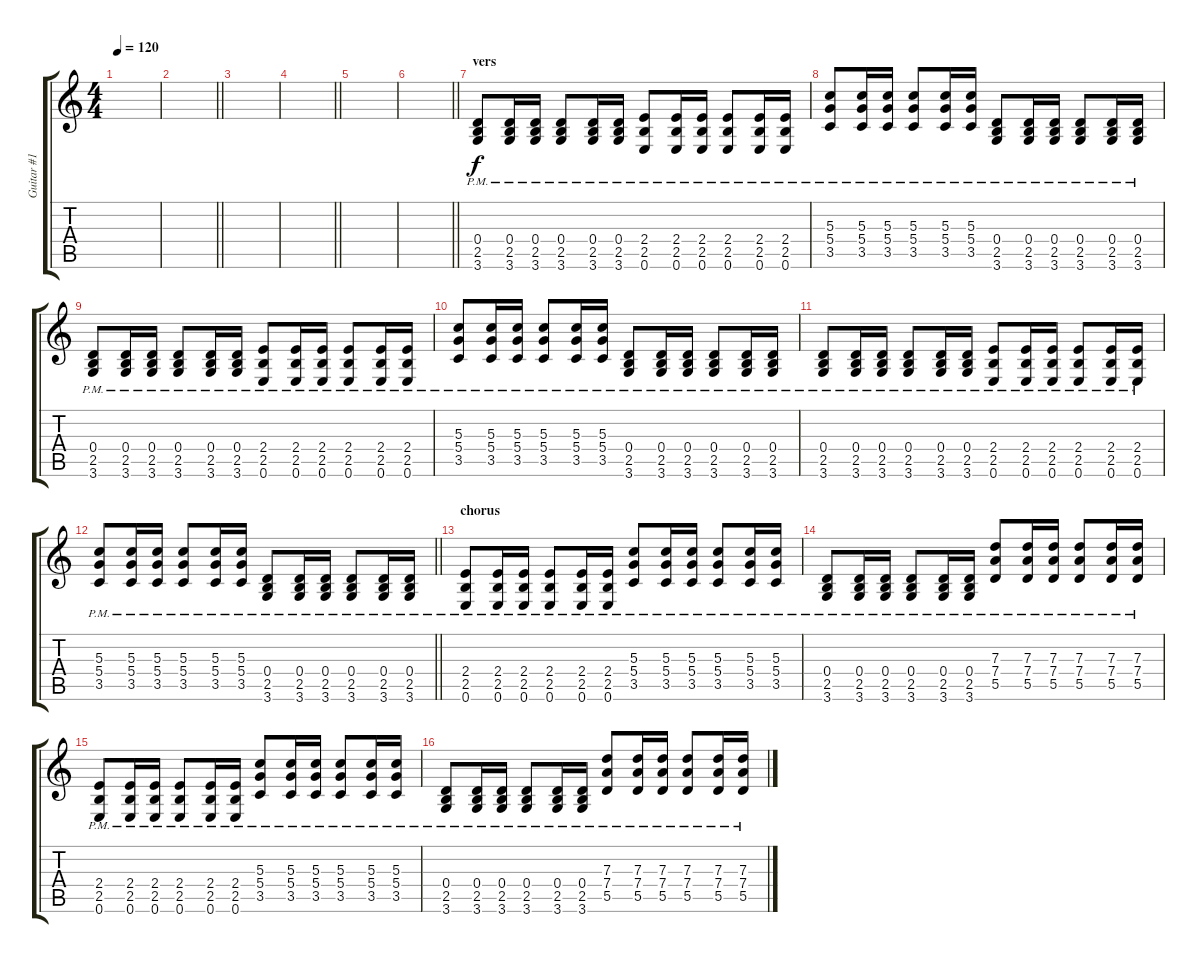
\track ("Guitar #1" "Guitar #1") {instrument overdrivenguitar}
\staff {score tabs}
\tuning (E4 B3 G3 D3 A2 E2) {hide}
\ts (4 4)
\tempo 120
\clef g2
\ks c
|
\barLineRight lightlight
|
|
\barLineRight lightlight
|
|
\barLineRight lightlight
|
\section ("" "vers")
(0.4{pm} 2.5{pm} 3.6{pm}).8 (0.4{pm} 2.5{pm} 3.6{pm}).16 (0.4{pm} 2.5{pm} 3.6{pm}).16 (0.4{pm} 2.5{pm} 3.6{pm}).8 (0.4{pm} 2.5{pm} 3.6{pm}).16 (0.4{pm} 2.5{pm} 3.6{pm}).16 (2.4{pm} 2.5{pm} 0.6{pm}).8 (2.4{pm} 2.5{pm} 0.6{pm}).16 (2.4{pm} 2.5{pm} 0.6{pm}).16 (2.4{pm} 2.5{pm} 0.6{pm}).8 (2.4{pm} 2.5{pm} 0.6{pm}).16 (2.4{pm} 2.5{pm} 0.6{pm}).16 |
(5.3{pm} 5.4{pm} 3.5{pm}).8 (5.3{pm} 5.4{pm} 3.5{pm}).16 (5.3{pm} 5.4{pm} 3.5{pm}).16 (5.3{pm} 5.4{pm} 3.5{pm}).8 (5.3{pm} 5.4{pm} 3.5{pm}).16 (5.3{pm} 5.4{pm} 3.5{pm}).16 (0.4{pm} 2.5{pm} 3.6{pm}).8 (0.4{pm} 2.5{pm} 3.6{pm}).16 (0.4{pm} 2.5{pm} 3.6{pm}).16 (0.4{pm} 2.5{pm} 3.6{pm}).8 (0.4{pm} 2.5{pm} 3.6{pm}).16 (0.4{pm} 2.5{pm} 3.6{pm}).16 |
(0.4{pm} 2.5{pm} 3.6{pm}).8 (0.4{pm} 2.5{pm} 3.6{pm}).16 (0.4{pm} 2.5{pm} 3.6{pm}).16 (0.4{pm} 2.5{pm} 3.6{pm}).8 (0.4{pm} 2.5{pm} 3.6{pm}).16 (0.4{pm} 2.5{pm} 3.6{pm}).16 (2.4{pm} 2.5{pm} 0.6{pm}).8 (2.4{pm} 2.5{pm} 0.6{pm}).16 (2.4{pm} 2.5{pm} 0.6{pm}).16 (2.4{pm} 2.5{pm} 0.6{pm}).8 (2.4{pm} 2.5{pm} 0.6{pm}).16 (2.4{pm} 2.5{pm} 0.6{pm}).16 |
(5.3{pm} 5.4{pm} 3.5{pm}).8 (5.3{pm} 5.4{pm} 3.5{pm}).16 (5.3{pm} 5.4{pm} 3.5{pm}).16 (5.3{pm} 5.4{pm} 3.5{pm}).8 (5.3{pm} 5.4{pm} 3.5{pm}).16 (5.3{pm} 5.4{pm} 3.5{pm}).16 (0.4{pm} 2.5{pm} 3.6{pm}).8 (0.4{pm} 2.5{pm} 3.6{pm}).16 (0.4{pm} 2.5{pm} 3.6{pm}).16 (0.4{pm} 2.5{pm} 3.6{pm}).8 (0.4{pm} 2.5{pm} 3.6{pm}).16 (0.4{pm} 2.5{pm} 3.6{pm}).16 |
(0.4{pm} 2.5{pm} 3.6{pm}).8 (0.4{pm} 2.5{pm} 3.6{pm}).16 (0.4{pm} 2.5{pm} 3.6{pm}).16 (0.4{pm} 2.5{pm} 3.6{pm}).8 (0.4{pm} 2.5{pm} 3.6{pm}).16 (0.4{pm} 2.5{pm} 3.6{pm}).16 (2.4{pm} 2.5{pm} 0.6{pm}).8 (2.4{pm} 2.5{pm} 0.6{pm}).16 (2.4{pm} 2.5{pm} 0.6{pm}).16 (2.4{pm} 2.5{pm} 0.6{pm}).8 (2.4{pm} 2.5{pm} 0.6{pm}).16 (2.4{pm} 2.5{pm} 0.6{pm}).16 |
\barLineRight lightlight
(5.3{pm} 5.4{pm} 3.5{pm}).8 (5.3{pm} 5.4{pm} 3.5{pm}).16 (5.3{pm} 5.4{pm} 3.5{pm}).16 (5.3{pm} 5.4{pm} 3.5{pm}).8 (5.3{pm} 5.4{pm} 3.5{pm}).16 (5.3{pm} 5.4{pm} 3.5{pm}).16 (0.4{pm} 2.5{pm} 3.6{pm}).8 (0.4{pm} 2.5{pm} 3.6{pm}).16 (0.4{pm} 2.5{pm} 3.6{pm}).16 (0.4{pm} 2.5{pm} 3.6{pm}).8 (0.4{pm} 2.5{pm} 3.6{pm}).16 (0.4{pm} 2.5{pm} 3.6{pm}).16 |
\section ("" "chorus")
(2.4{pm} 2.5{pm} 0.6{pm}).8 (2.4{pm} 2.5{pm} 0.6{pm}).16 (2.4{pm} 2.5{pm} 0.6{pm}).16 (2.4{pm} 2.5{pm} 0.6{pm}).8 (2.4{pm} 2.5{pm} 0.6{pm}).16 (2.4{pm} 2.5{pm} 0.6{pm}).16 (5.3{pm} 5.4{pm} 3.5{pm}).8 (5.3{pm} 5.4{pm} 3.5{pm}).16 (5.3{pm} 5.4{pm} 3.5{pm}).16 (5.3{pm} 5.4{pm} 3.5{pm}).8 (5.3{pm} 5.4{pm} 3.5{pm}).16 (5.3{pm} 5.4{pm} 3.5{pm}).16 |
(0.4{pm} 2.5{pm} 3.6{pm}).8 (0.4{pm} 2.5{pm} 3.6{pm}).16 (0.4{pm} 2.5{pm} 3.6{pm}).16 (0.4{pm} 2.5{pm} 3.6{pm}).8 (0.4{pm} 2.5{pm} 3.6{pm}).16 (0.4{pm} 2.5{pm} 3.6{pm}).16 (7.3{pm} 7.4{pm} 5.5{pm}).8 (7.3{pm} 7.4{pm} 5.5{pm}).16 (7.3{pm} 7.4{pm} 5.5{pm}).16 (7.3{pm} 7.4{pm} 5.5{pm}).8 (7.3{pm} 7.4{pm} 5.5{pm}).16 (7.3{pm} 7.4{pm} 5.5{pm}).16 |
(2.4{pm} 2.5{pm} 0.6{pm}).8 (2.4{pm} 2.5{pm} 0.6{pm}).16 (2.4{pm} 2.5{pm} 0.6{pm}).16 (2.4{pm} 2.5{pm} 0.6{pm}).8 (2.4{pm} 2.5{pm} 0.6{pm}).16 (2.4{pm} 2.5{pm} 0.6{pm}).16 (5.3{pm} 5.4{pm} 3.5{pm}).8 (5.3{pm} 5.4{pm} 3.5{pm}).16 (5.3{pm} 5.4{pm} 3.5{pm}).16 (5.3{pm} 5.4{pm} 3.5{pm}).8 (5.3{pm} 5.4{pm} 3.5{pm}).16 (5.3{pm} 5.4{pm} 3.5{pm}).16 |
(0.4{pm} 2.5{pm} 3.6{pm}).8 (0.4{pm} 2.5{pm} 3.6{pm}).16 (0.4{pm} 2.5{pm} 3.6{pm}).16 (0.4{pm} 2.5{pm} 3.6{pm}).8 (0.4{pm} 2.5{pm} 3.6{pm}).16 (0.4{pm} 2.5{pm} 3.6{pm}).16 (7.3{pm} 7.4{pm} 5.5{pm}).8 (7.3{pm} 7.4{pm} 5.5{pm}).16 (7.3{pm} 7.4{pm} 5.5{pm}).16 (7.3{pm} 7.4{pm} 5.5{pm}).8 (7.3{pm} 7.4{pm} 5.5{pm}).16 (7.3{pm} 7.4{pm} 5.5{pm}).16
